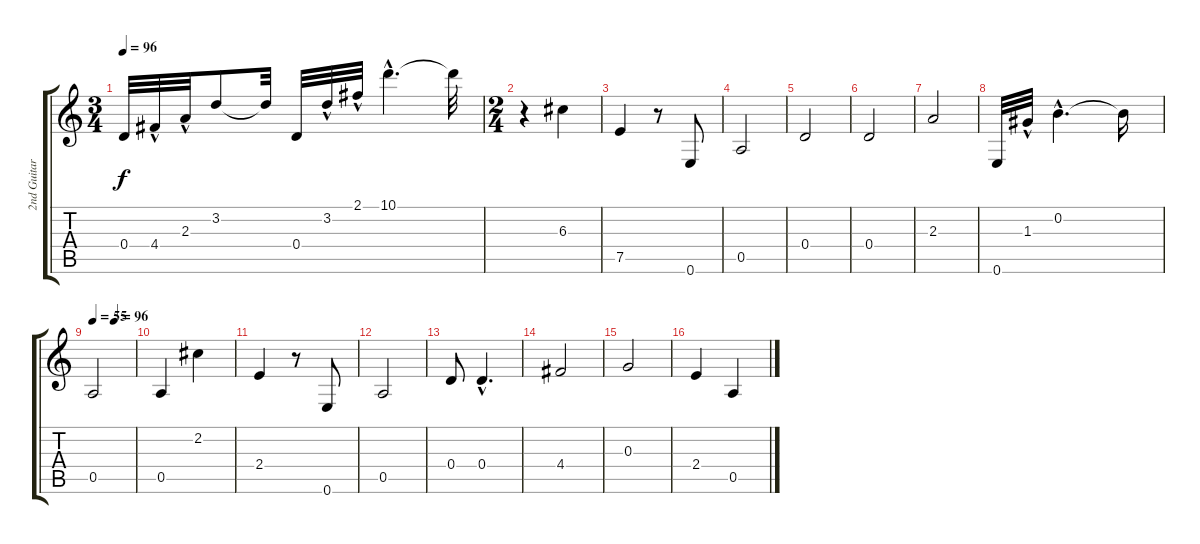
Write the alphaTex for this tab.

\track ("2nd Guitar" "2nd Guitar") {instrument acousticguitarnylon}
\staff {score tabs}
\tuning (E4 B3 G3 D3 A2 E2) {hide}
\ts (3 4)
\tempo 96
\clef g2
\ks c
0.4.32{dy f} 4.4{hac}.32 2.3{hac}.32 3.2.8 3.2{t}.32 0.4.32 3.2{hac}.32 2.1{hac}.32 10.1{hac}.4{d} 10.1{t}.32 |
\ts (2 4)
r.4 6.3.4 |
7.5.4 r.8 0.6.8 |
0.5.2 |
0.4.2 |
0.4.2 |
2.3.2 |
0.6.32 1.3{hac}.32 0.2{hac}.4{d} 0.2{t}.16 |
\tempo (55 0.020833333333333332)
\tempo (96 0.5208333333333334)
0.5.2 |
0.5.4 2.2.4 |
2.4.4 r.8 0.6.8 |
0.5.2 |
0.4.8 0.4{hac}.4{d} |
4.4.2 |
0.3.2 |
2.4.4 0.5.4
